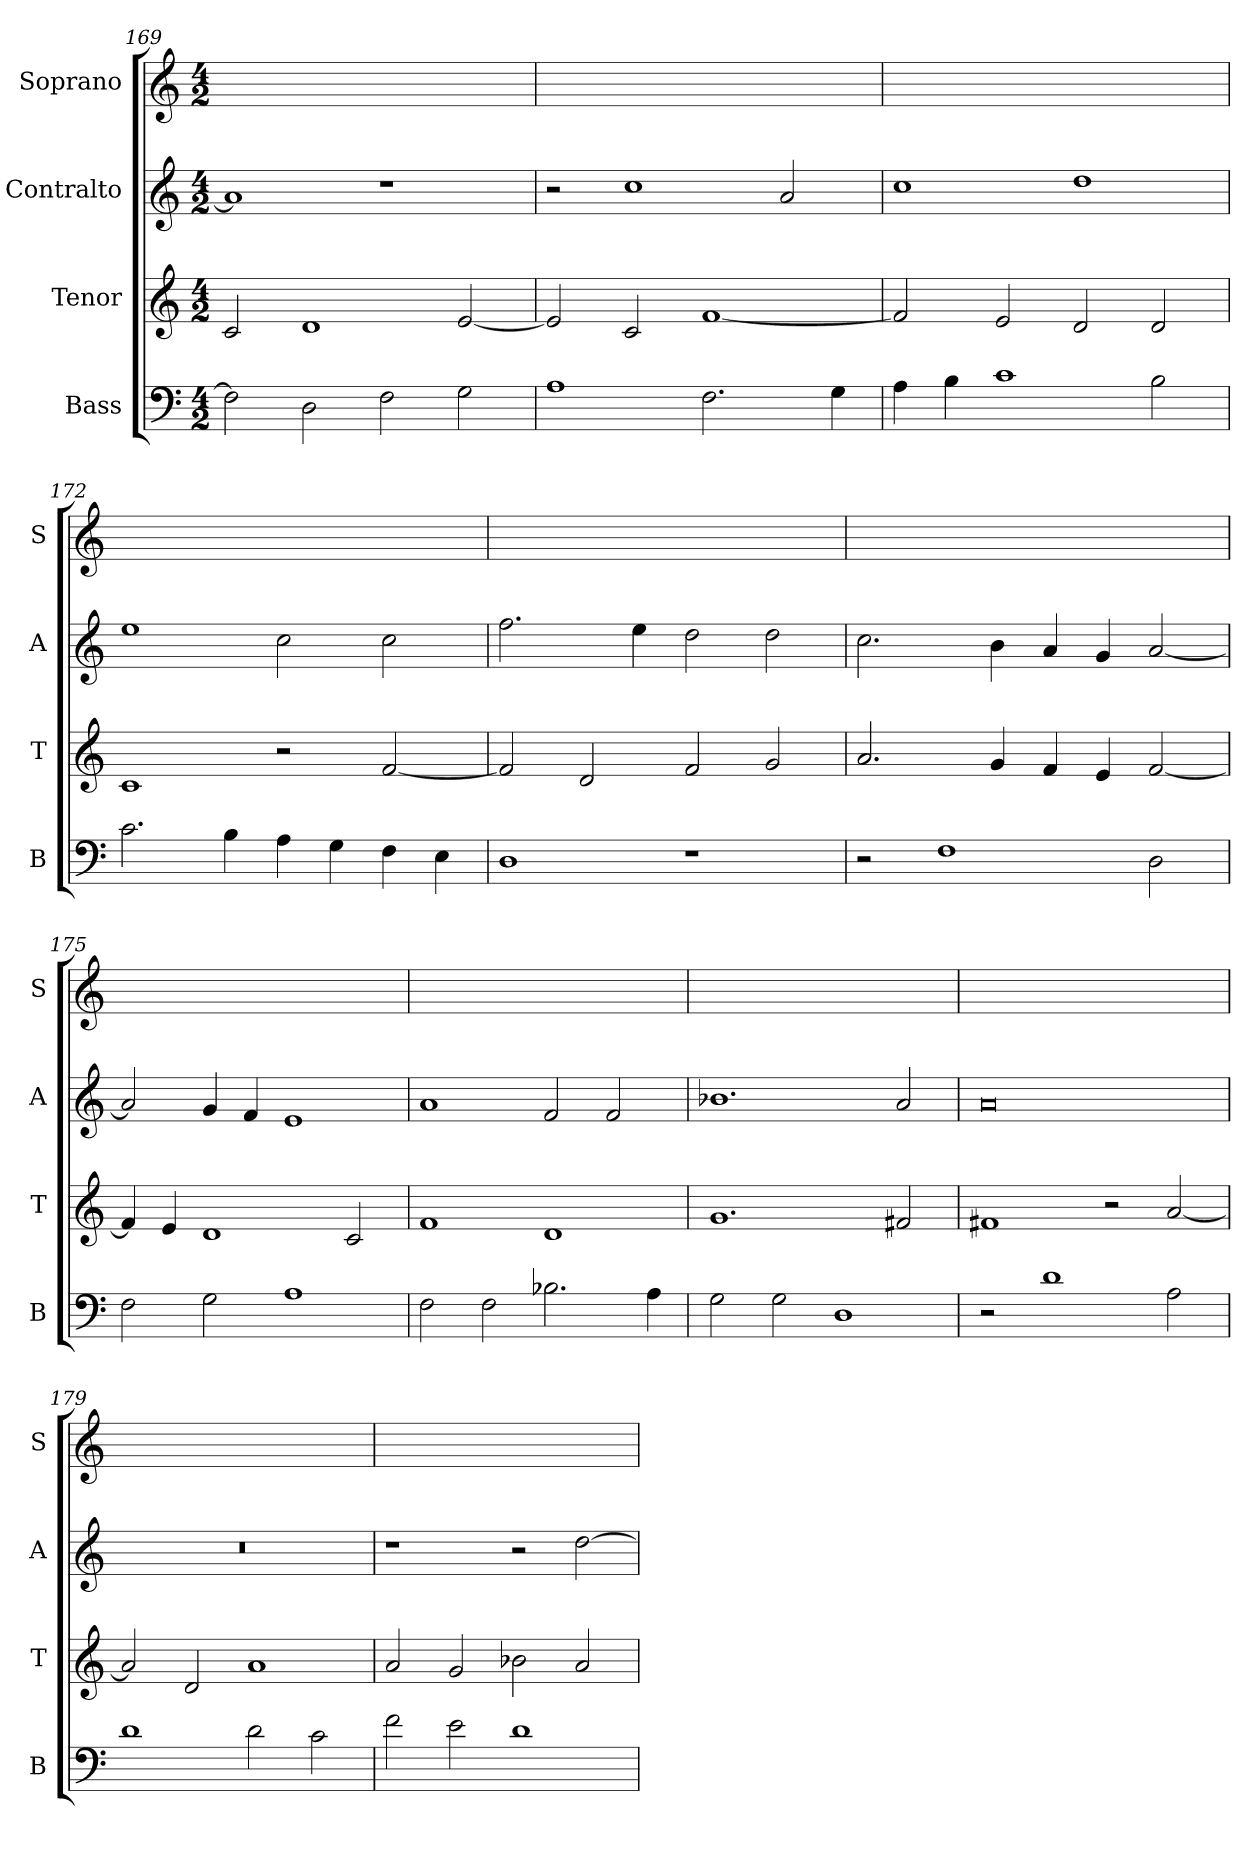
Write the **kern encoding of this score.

**kern	**kern	**kern	**kern
*part4	*part3	*part2	*part1
*staff4	*staff3	*staff2	*staff1
*I"Bass	*I"Tenor	*I"Contralto	*I"Soprano
*I'B	*I'T	*I'A	*I'S
*clefF4	*clefG2	*clefG2	*clefG2
*k[]	*k[]	*k[]	*k[]
*A:aeo	*A:aeo	*A:aeo	*A:aeo
*M4/2	*M4/2	*M4/2	*M4/2
=169	=169	=169	=169
2F]	2c	1a]	0ryy
2D	1d	.	.
2F	.	1r	.
2G	[2e	.	.
=170	=170	=170	=170
1A	2e]	2r	0ryy
.	2c	1cc	.
2.F	[1f	.	.
.	.	2a	.
4G	.	.	.
=171	=171	=171	=171
4A	2f]	1cc	0ryy
4B	.	.	.
1c	2e	.	.
.	2d	1dd	.
2B	2d	.	.
=172	=172	=172	=172
2.c	1c	1ee	0ryy
4B	.	.	.
4A	2r	2cc	.
4G	.	.	.
4F	[2f	2cc	.
4E	.	.	.
=173	=173	=173	=173
1D	2f]	2.ff	0ryy
.	2d	.	.
.	.	4ee	.
1r	2f	2dd	.
.	2g	2dd	.
=174	=174	=174	=174
2r	2.a	2.cc	0ryy
1F	.	.	.
.	4g	4b	.
.	4f	4a	.
.	4e	4g	.
2D	[2f	[2a	.
=175	=175	=175	=175
2F	4f]	2a]	0ryy
.	4e	.	.
2G	1d	4g	.
.	.	4f	.
1A	.	1e	.
.	2c	.	.
=176	=176	=176	=176
2F	1f	1a	0ryy
2F	.	.	.
2.B-X	1d	2f	.
.	.	2f	.
4A	.	.	.
=177	=177	=177	=177
2G	1.g	1.b-X	0ryy
2G	.	.	.
1D	.	.	.
.	2f#X	2a	.
=178	=178	=178	=178
2r	1f#X	0a	0ryy
1d	.	.	.
.	2r	.	.
2A	[2a	.	.
=179	=179	=179	=179
1d	2a]	0r	0ryy
.	2d	.	.
2d	1a	.	.
2c	.	.	.
=180	=180	=180	=180
2f	2a	1r	0ryy
2e	2g	.	.
1d	2b-X	2r	.
.	2a	[2dd	.
=	=	=	=
*-	*-	*-	*-
